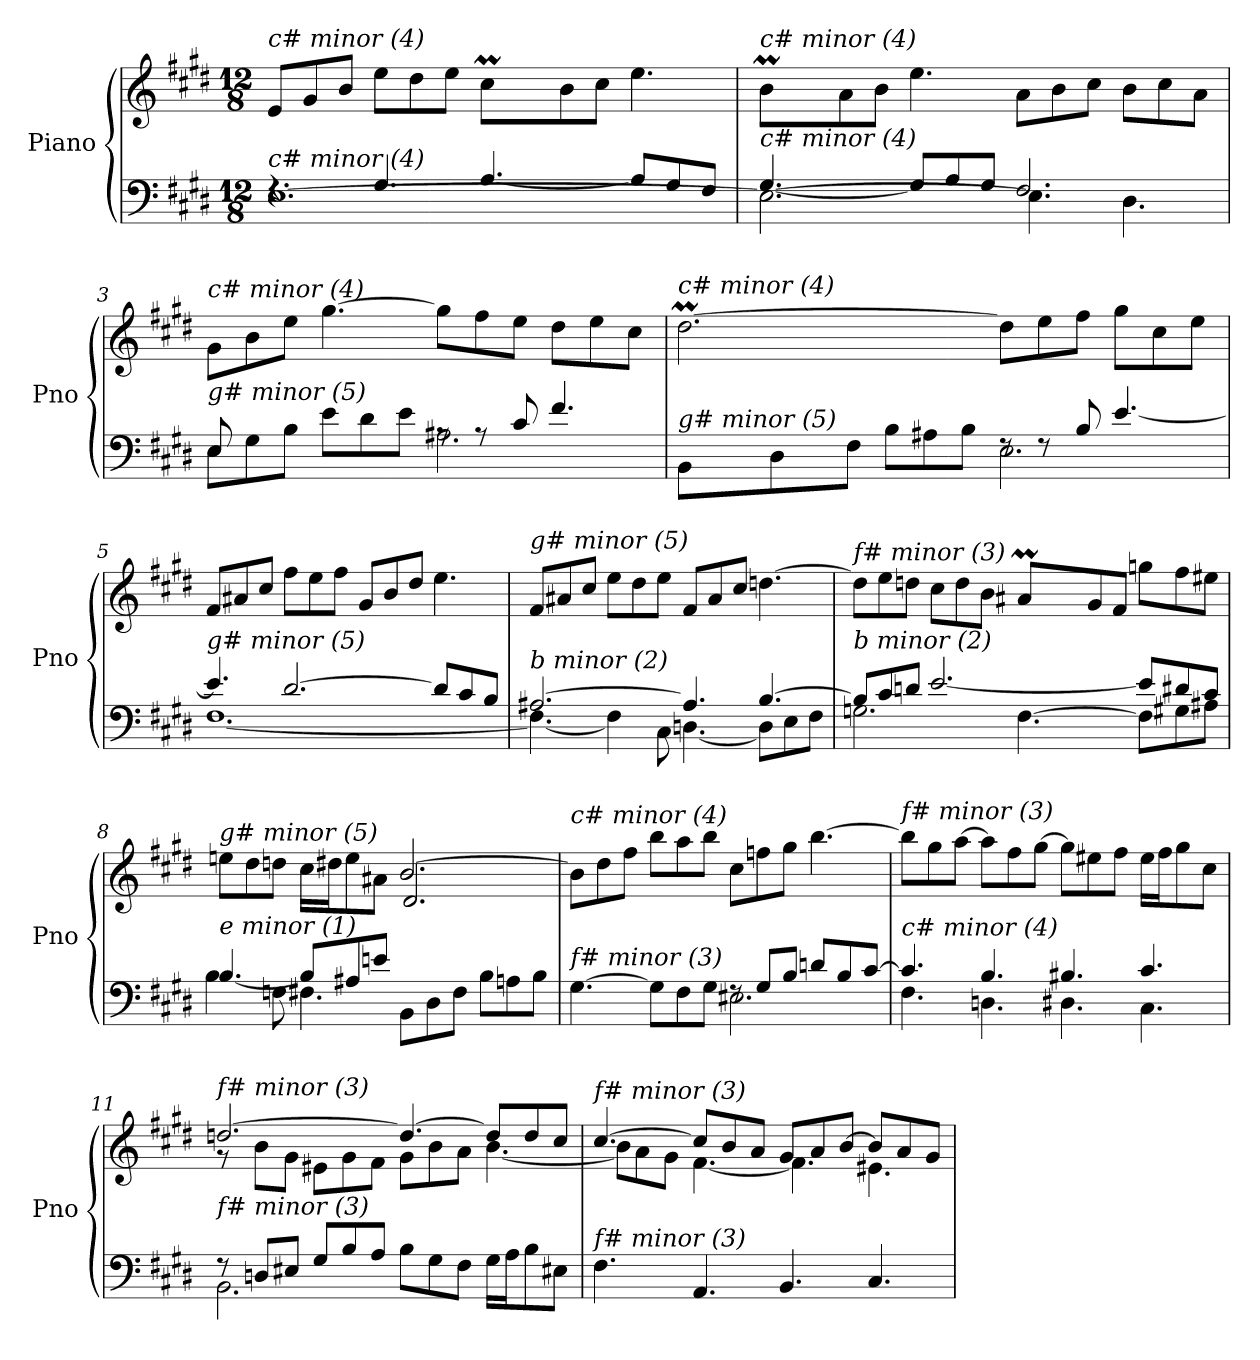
**kern	**kern
*part1	*part1
*staff2	*staff1
*I"Piano	*
*I'Pno	*
*clefF4	*clefG2
*k[f#c#g#d#]	*k[f#c#g#d#]
*M12/8	*M12/8
=1	=1
*^	*^
*	*^	*	*
!	!	!	!LO:TX:i:t=c# minor (4)	!
!LO:TX:i:t=c# minor (4)	!	!	!	!
2.ryy	4.rF	[1.E	8e/L	2.ryy
.	.	.	8g#/	.
.	.	.	8b/J	.
.	4.G#/	.	8ee\L	.
.	.	.	8dd#\	.
.	.	.	8ee\J	.
*	*	*	*	*Xtuplet
8ryy	[4.A/	.	8cc#M\L	40dd#yy
.	.	.	.	40cc#yy
.	.	.	.	40dd#yy
.	.	.	.	20cc#yy
2ryy	.	.	8b\	2ryy
.	.	.	8cc#\J	.
.	8A/L]	.	4.ee\	.
.	8G#/	.	.	.
8ryy	8F#/J	.	.	8ryy
=2	=2	=2	=2	=2
!	!	!	!LO:TX:i:t=c# minor (4)	!
!LO:TX:i:t=c# minor (4)	!	!	!	!
8ryy	[4.G#/	2.E\_	8bM\L	40cc#yy
.	.	.	.	40byy
.	.	.	.	40cc#yy
.	.	.	.	20byy
1ryy	.	.	8a\	1ryy
.	.	.	8b\J	.
.	8G#/L]	.	4.ee\	.
.	8A/	.	.	.
.	8G#/J	.	.	.
.	2.F#/	4.E\]	8a\L	.
.	.	.	8b\	.
.	.	.	8cc#\J	.
4.ryy	.	4.D#\	8b\L	4.ryy
.	.	.	8cc#\	.
.	.	.	8a\J	.
*	*v	*v	*	*
!!LO:LB:g=z	!!
=3	=3	=3	=3
!	!	!LO:TX:i:t=c# minor (4)	!
!LO:TX:i:t=g# minor (5)	!	!	!
8E\L	8E/	8g#\L	8ryy
8G#\	2ryy	8b\	2ryy
8B\J	.	8ee\J	.
8e\L	.	[4.gg#\	.
8d#\	.	.	.
8e\J	8ryy	.	8ryy
8rA	2.A#X\	8gg#\L]	2.ryy
8rA	.	8ff#\	.
8c#/	.	8ee\J	.
4.f#/	.	8dd#\L	.
.	.	8ee\	.
.	.	8cc#\J	.
!!LO:LB:g=z
=4	=4	=4	=4
*	*^	*	*^
!	!	!	!LO:TX:i:t=c# minor (4)	!	!
!LO:TX:i:t=g# minor (5)	!	!	!	!	!
2..ryy	8BB\L	2.ryy	[2.dd#m\	32cc#yy	2.ryy
.	.	.	.	32dd#yy	.
.	.	.	.	32eeyy	.
.	.	.	.	32dd#yy	.
.	8D#\	.	.	32eeyy	.
.	.	.	.	32dd#yy	.
.	.	.	.	32eeyy	.
.	.	.	.	[32dd#yy	.
.	8F#\J	.	.	4.dd#yy_	.
.	8B\L	.	.	.	.
.	8A#X\	.	.	.	.
.	8B\J	.	.	4dd#yy]	.
.	8rF	2.E\	8dd#\L]	.	2.ryy
2ryy	8rF	.	8ee\	2ryy	.
.	8B/	.	8ff#\J	.	.
.	[4.e/	.	8gg#\L	.	.
.	.	.	8cc#\	.	.
8ryy	.	.	8ee\J	8ryy	.
*	*v	*v	*	*	*
*	*	*	*v	*v
=5	=5	=5	=5
!	!	!LO:TX:i:t=g# minor (5)	!
!LO:TX:i:t=g# minor (5)	!	!	!
*	*	*v	*v
4.e/]	[1.F#	8f#/L
.	.	8a#X/
.	.	8cc#/J
[2.d#/	.	8ff#\L
.	.	8ee\
.	.	8ff#\J
.	.	8g#/L
.	.	8b/
.	.	8dd#/J
8d#/L]	.	4.ee\
8c#/	.	.
8B/J	.	.
=6	=6	=6
!	!	!LO:TX:i:t=g# minor (5)
!LO:TX:i:t=b minor (2)	!	!
[2.A#X/	4.F#\_	8f#/L
.	.	8a#X/
.	.	8cc#/J
.	4F#\]	8ee\L
.	.	8dd#\
.	8C#\	8ee\J
4.A#/]	[4.Dn\	8f#/L
.	.	8a#/
.	.	8cc#/J
[4.B/	8D\L]	[4.ddn\
.	8E\	.
.	8F#\J	.
!!LO:LB:g=z
=7	=7	=7
*	*^	*^
!	!	!	!LO:TX:i:t=f# minor (3)	!
!LO:TX:i:t=b minor (2)	!	!	!	!
2.ryy	8B/L]	2.Gn\	8dd\L]	2.ryy
.	8c#/	.	8ee\	.
.	8dn/J	.	8ddn\J	.
.	[2.e/	.	8cc#\L	.
.	.	.	8dd\	.
.	.	.	8b\J	.
8ryy	.	[4.F#\	8a#Xm/L	40byy
.	.	.	.	40a#yy
.	.	.	.	40byy
.	.	.	.	20a#yy
2ryy	.	.	8g#/	2ryy
.	.	.	8f#/J	.
.	8e/L]	8F#\L]	8ggn\L	.
.	8d#X/	8G#X\	8ff#\	.
8ryy	8c#/J	8A#X\J	8ee#X\J	8ryy
=8	=8	=8	=8	=8
*	*	*	*	*^
!	!	!	!LO:TX:i:t=g# minor (5)	!	!
!LO:TX:i:t=e minor (1)	!	!	!	!	!
2.ryy	[4.B/	4B\	8een\L	2.ryy	2.ryy
.	.	.	8dd#\	.	.
.	.	8Fni\	8ddn\J	.	.
.	8B/L]	4.F#\	16cc#\LL	.	.
.	.	.	16dd#X\J	.	.
.	8A#X/	.	8ee\	.	.
.	8en/J	.	8a#X\J	.	.
2.ryy	8BB\L	2.ryy	[2.b/	2.d#/	2.ryy
.	8D#\	.	.	.	.
.	8F#\J	.	.	.	.
.	8B\L	.	.	.	.
.	8An\	.	.	.	.
.	8B\J	.	.	.	.
*	*v	*v	*	*	*
*	*	*	*v	*v
!!LO:LB:g=z
=9	=9	=9	=9
!	!	!LO:TX:i:t=c# minor (4)	!
!LO:TX:i:t=f# minor (3)	!	!	!
[4.G#\	2.ryy	8b\L]	2.ryy
.	.	8dd#\	.
.	.	8ff#\J	.
8G#\L]	.	8bb\L	.
8F#\	.	8aa\	.
8G#\J	.	8bb\J	.
8rF	2.E#X\	8cc#\L	2.ryy
8G#/L	.	8ffni\	.
8B/J	.	8gg#\J	.
8dn/L	.	[4.bb\	.
8B/	.	.	.
[8c#/J	.	.	.
*	*	*v	*v
!!LO:PB:g=z
=10	=10	=10
!	!	!LO:TX:i:t=f# minor (3)
!LO:TX:i:t=c# minor (4)	!	!
4.c#/]	4.F#\	8bb\L]
.	.	8gg#\
.	.	[8aa\J
4.B/	4.Dn\	8aa\L]
.	.	8ff#\
.	.	[8gg#\J
4.B#X/	4.D#X\	8gg#\L]
.	.	8ee#X\
.	.	8ff#\J
4.c#/	4.C#\	16ee#\LL
.	.	16ff#\J
.	.	8gg#\
.	.	8cc#\J
=11	=11	=11
*	*	*^
*	*	*	*^
!	!	!LO:TX:i:t=f# minor (3)	!	!
!LO:TX:i:t=f# minor (3)	!	!	!	!
8r	2.BB\	[2.ddn/	8r	2.ryy
8Dn/L	.	.	8b\L	.
8E#X/J	.	.	8g#\J	.
8G#/L	.	.	8e#X\L	.
8B/	.	.	8g#\	.
8A/J	.	.	8f#\J	.
8B\L	2.ryy	4.dd/_	8g#\L	2.ryy
8G#\	.	.	8b\	.
8F#\J	.	.	8a\J	.
16G#\LL	.	8dd/L]	[4.b\	.
16A\J	.	.	.	.
8B\	.	8dd/	.	.
8E#X\J	.	8cc#/J	.	.
*v	*v	*	*	*
*	*	*v	*v
=12	=12	=12
!	!LO:TX:i:t=f# minor (3)	!
!LO:TX:i:t=f# minor (3)	!	!
4.F#\	[4.cc#/	8b\L]
.	.	8a\
.	.	8g#\J
4.AA/	8cc#/L]	[4.f#\
.	8b/	.
.	8a/J	.
4.BB/	8g#/L	4.f#\]
.	8a/	.
.	[8b/J	.
4.C#/	8b/L]	4.e#X\
.	8a/	.
.	8g#/J	.
*	*v	*v
=	=
*-	*-
